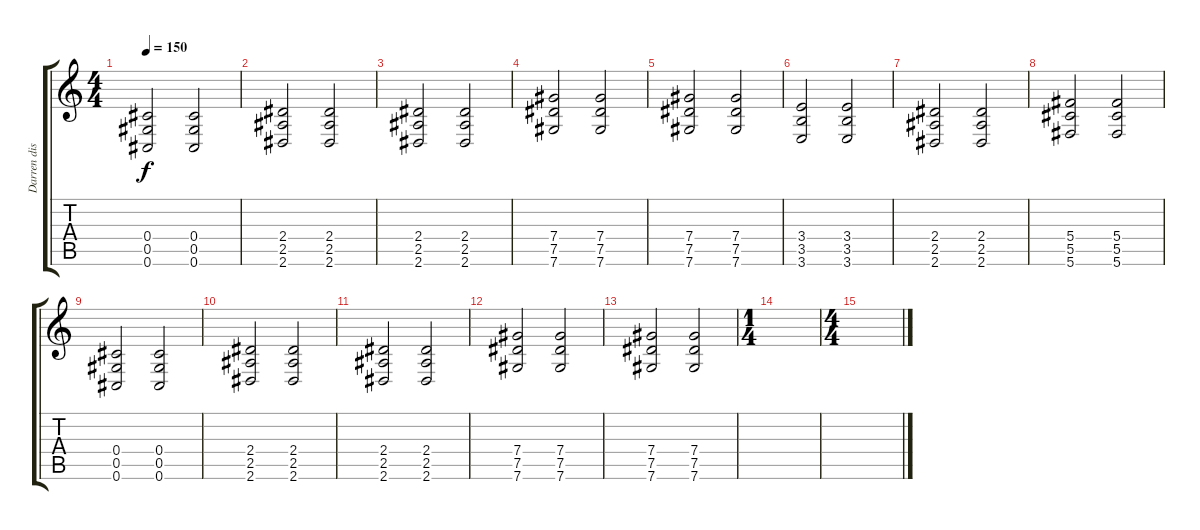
\track ("Darren distorted" "Darren dis") {instrument overdrivenguitar}
\staff {score tabs}
\tuning (Eb4 Bb3 Gb3 Db3 Ab2 Db2) {hide}
\ts (4 4)
\tempo 150
\clef g2
\ks c
(0.4 0.5 0.6).2{dy f} (0.4 0.5 0.6).2 |
(2.4 2.5 2.6).2 (2.4 2.5 2.6).2 |
(2.4 2.5 2.6).2 (2.4 2.5 2.6).2 |
(7.4 7.5 7.6).2 (7.4 7.5 7.6).2 |
(7.4 7.5 7.6).2 (7.4 7.5 7.6).2 |
(3.4 3.5 3.6).2 (3.4 3.5 3.6).2 |
(2.4 2.5 2.6).2 (2.4 2.5 2.6).2 |
(5.4 5.5 5.6).2 (5.4 5.5 5.6).2 |
(0.4 0.5 0.6).2 (0.4 0.5 0.6).2 |
(2.4 2.5 2.6).2 (2.4 2.5 2.6).2 |
(2.4 2.5 2.6).2 (2.4 2.5 2.6).2 |
(7.4 7.5 7.6).2 (7.4 7.5 7.6).2 |
(7.4 7.5 7.6).2 (7.4 7.5 7.6).2 |
\ts (1 4)
|
\ts (4 4)
